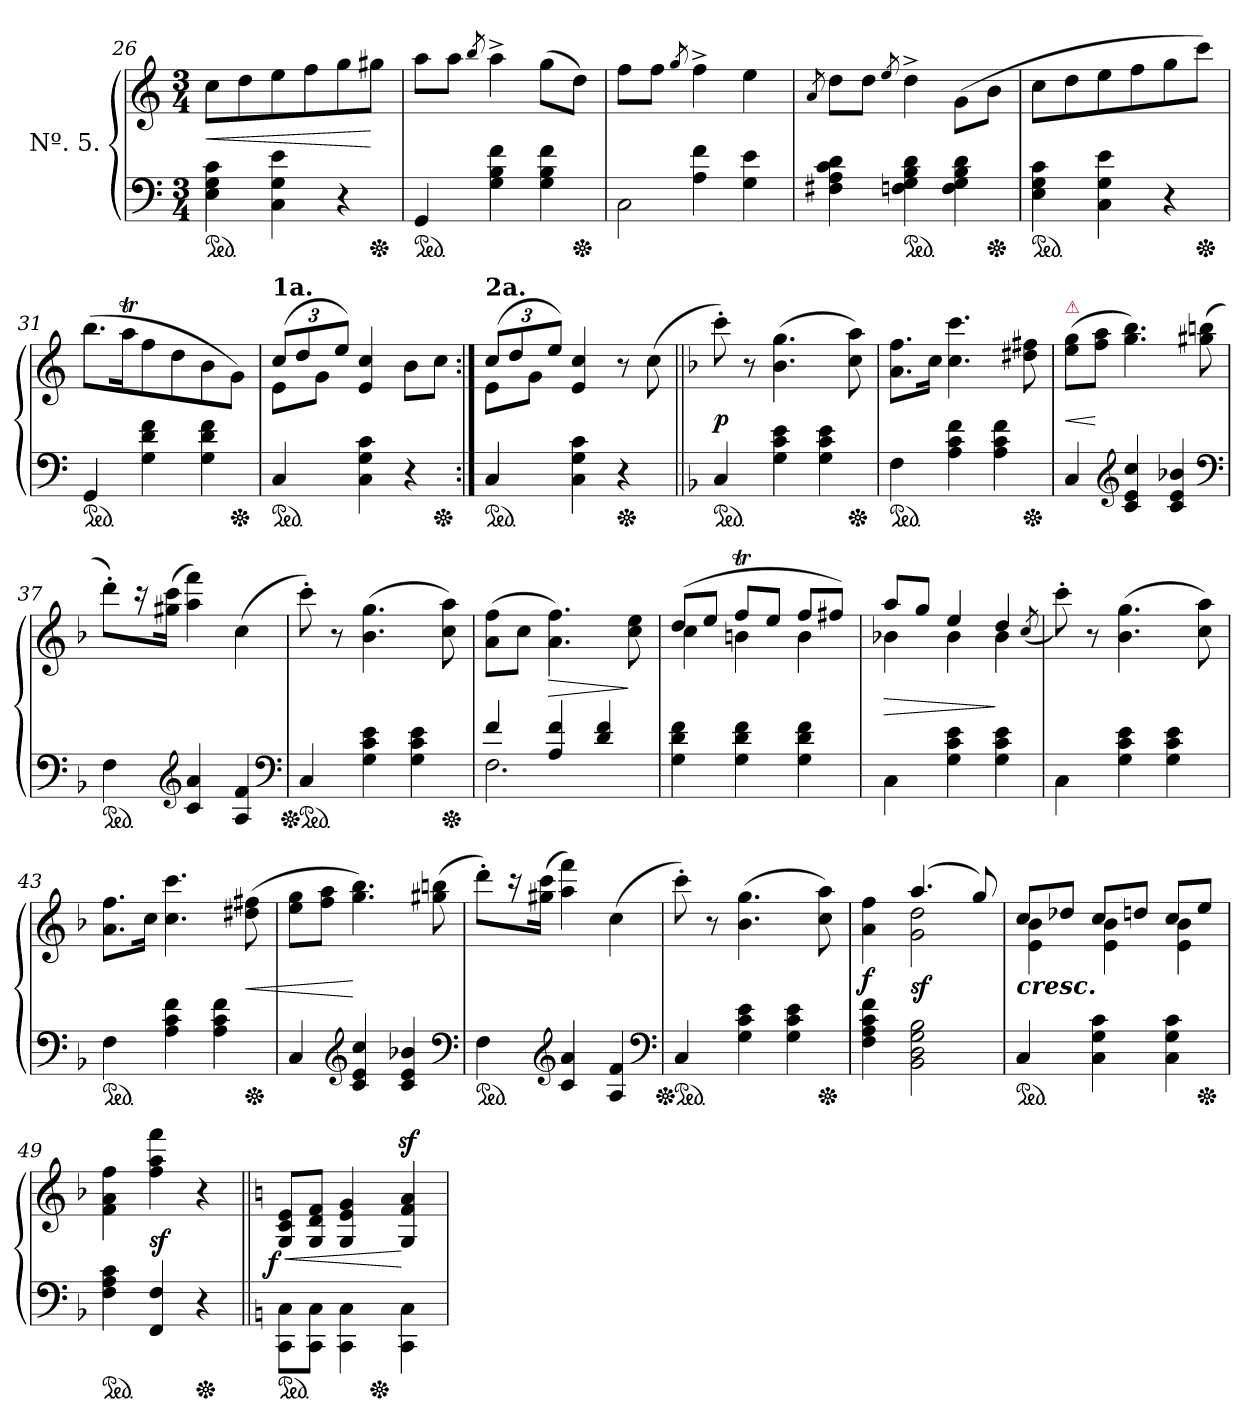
**kern	**kern	**dynam
*part1	*part1	*part1
*staff2	*staff1	*staff1/2
*I"Nº. 5.	*	*
*clefF4	*clefG2	*
*k[]	*k[]	*
*M3/4	*M3/4	*
*ped	*	*
=26	=26	=26
4E 4G 4c	8ccL	<
.	8dd	.
4C 4G 4e	8ee	.
.	8ff	.
4r	8gg	.
*Xped	*	*
.	8gg#XJ	[
=27	=27	=27
*ped	*	*
4GG	8aaL	.
.	8aaJ	.
.	8qbb/	.
4G 4B 4f	4aa^<	.
4G 4B 4f	(>8ggL	.
*Xped	*	*
.	8ddJ)	.
=28	=28	=28
*^	*	*
4ryy	2C	8ffL	.
.	.	8ffJ	.
.	.	8qgg/	.
4A\ 4f\	.	4ff^<	.
4G\ 4e\	4ryy	4ee	.
*v	*v	*	*
=29	=29	=29
.	8qa/	.
4F#X 4A 4c 4d	8ddL	.
.	8ddJ	.
.	8qee/	.
*ped	*	*
4Fn 4G 4B 4d	4dd^<	.
4F 4G 4B 4d	(>8g\L	.
*Xped	*	*
.	8bJ	.
=30	=30	=30
*ped	*	*
4E 4G 4c	8ccL	.
.	8dd	.
4C 4G 4e	8ee	.
.	8ff	.
4r	8gg	.
*Xped	*	*
.	8cccJ)	.
=31	=31	=31
*ped	*	*
4GG	(>8.bbL	.
.	16aaTK	.
4G 4d 4f	8ff	.
.	8dd	.
4G 4d 4f	8b	.
*Xped	*	*
.	8gJ)	.
=32	=32	=32
*	*^	*
!	!LO:TX:a:B:t=1a.	!	!
*ped	*	*	*
4C	(>12ccL	8eL	.
.	12dd	.	.
.	.	8gJ	.
.	12eeJ)	.	.
4C 4G 4c	4e 4cc	4ryy	.
4r	8bL	4ryy	.
*Xped	*	*	*
.	8ccJ	.	.
=33:|!	=33:|!	=33:|!	=33:|!
!	!LO:TX:a:B:t=2a.	!	!
*ped	*	*	*
4C	(>12ccL	8eL	.
.	12dd	.	.
.	.	8gJ	.
.	12eeJ)	.	.
4C 4G 4c	4e 4cc	4ryy	.
*Xped	*	*	*
4r	8r	4ryy	.
.	(>8cc	.	.
*	*v	*v	*
=34||	=34||	=34||
*k[b-]	*k[b-]	*
*ped	*	*
4C	8ccc'>)	p
.	8r	.
4G 4c 4e	(>4.b- 4.gg	.
4G 4c 4e	.	.
*Xped	*	*
.	8cc 8aa)	.
=35	=35	=35
*ped	*	*
4F	8.a 8.ffL	.
.	16ccJk	.
4A 4c 4f	4.cc 4.ccc	.
4A 4c 4f	.	.
*Xped	*	*
.	8dd#X 8ff#X	.
=36	=36	=36
!	!LO:TX:a:color=crimson:t=⚠	!
4C	(>8ee 8ggL	<
.	8ff 8aaJ	[
*clefG2	*	*
4c 4e 4cc	4.gg 4.bb-)	.
4c 4e 4b-X	.	.
.	(>8gg#X 8bbn	.
*clefF4	*	*
=37	=37	=37
*ped	*	*
4F	8ddd'>L)	.
.	16rccc	.
.	(>16gg#X 16cccJk	.
*clefG2	*	*
4c 4a	4aa 4fff)	.
4A 4f	(>4cc	.
*clefF4	*	*
=38	=38	=38
*Xped	*	*
*ped	*	*
4C	8ccc'>)	.
.	8r	.
4G 4c 4e	(>4.b- 4.gg	.
4G 4c 4e	.	.
*Xped	*	*
.	8cc 8aa)	.
=39	=39	=39
*^	*	*
4f	2.F	(>8a 8ffL	.
.	.	8ccJ	.
4A 4f	.	4.a 4.ff)	>
4d 4f	.	.	.
.	.	8cc 8ee	]
*v	*v	*	*
=40	=40	=40
*	*^	*
4G 4d 4f	(>8ddL	4cc	.
.	8eeJ	.	.
4G 4d 4f	8ffTL	4bn	.
.	8eeJ	.	.
4G 4d 4f	8ffL	4b	.
.	8ff#XJ)	.	.
=41	=41	=41	=41
4C\	8aaL	4b-X	>
.	8ggJ	.	.
4G 4c 4e	4ee	4b-	.
4G 4c 4e	4dd	4b-	]
*	*v	*v	*
.	(>8qcc/	.
=42	=42	=42
4C\	8ccc'>)	.
.	8r	.
4G 4c 4e	(>4.b- 4.gg	.
4G 4c 4e	.	.
.	8cc 8aa)	.
=43	=43	=43
*ped	*	*
4F	8.a 8.ffL	.
.	16ccJk	.
4A 4c 4f	4.cc 4.ccc	.
4A 4c 4f	.	.
*Xped	*	*
.	(>8dd#X 8ff#X	<
=44	=44	=44
4C	8ee 8ggL	.
.	8ff 8aaJ	.
*clefG2	*	*
4c 4e 4cc	4.gg 4.bb-)	[
4c 4e 4b-X	.	.
.	(>8gg#X 8bbn	.
*clefF4	*	*
=45	=45	=45
*ped	*	*
4F	8ddd'>L)	.
.	16rccc	.
.	(>16gg#X 16cccJk	.
*clefG2	*	*
4c 4a	4aa 4fff)	.
4A 4f	(>4cc	.
*clefF4	*	*
=46	=46	=46
*Xped	*	*
*ped	*	*
4C	8ccc'>)	.
.	8r	.
4G 4c 4e	(>4.b- 4.gg	.
4G 4c 4e	.	.
*Xped	*	*
.	8cc 8aa)	.
=47	=47	=47
*	*^	*
4F 4A 4c 4f	4a 4ff	4ryy	f
2BB- 2D 2G 2B-	(>4.aa	2g 2dd	sf
.	8gg)	.	.
=48	=48	=48	=48
!	!LO:TX:c:Bi:t=cresc.	!	!
*ped	*	*	*
4C	8ccL	4e 4b-	.
.	8dd-XJ	.	.
4C 4G 4c	8ccL	4e 4b-	.
.	8ddnJ	.	.
4C 4G 4c	8ccL	4e 4b-	.
*Xped	*	*	*
.	8eeJ	.	.
*	*v	*v	*
=49	=49	=49
*ped	*	*
4F 4A 4c	4f 4a 4ff	.
4FF 4F	4ff 4aa 4fff	sf
*Xped	*	*
4r	4r	.
=50||	=50||	=50||
*k[]	*k[]	*
!LO:TX:b:color=crimson:t=⚠	!	!
!	!	!LO:DY:n=1:rj
*ped	*	*
*	*^	*
8CC\ 8C\L	8G/ 8c/ 8e/L	4.ryy	< f
8CC\ 8C\J	8G/ 8d/ 8f/J	.	.
4CC\ 4C\	4G/ 4e/ 4g/	.	.
*Xped	*	*	*
.	.	4.ryy	.
4CC\ 4C\	4Gz>/ 4fz>/ 4az>/	.	[
*	*v	*v	*
=	=	=
*-	*-	*-
